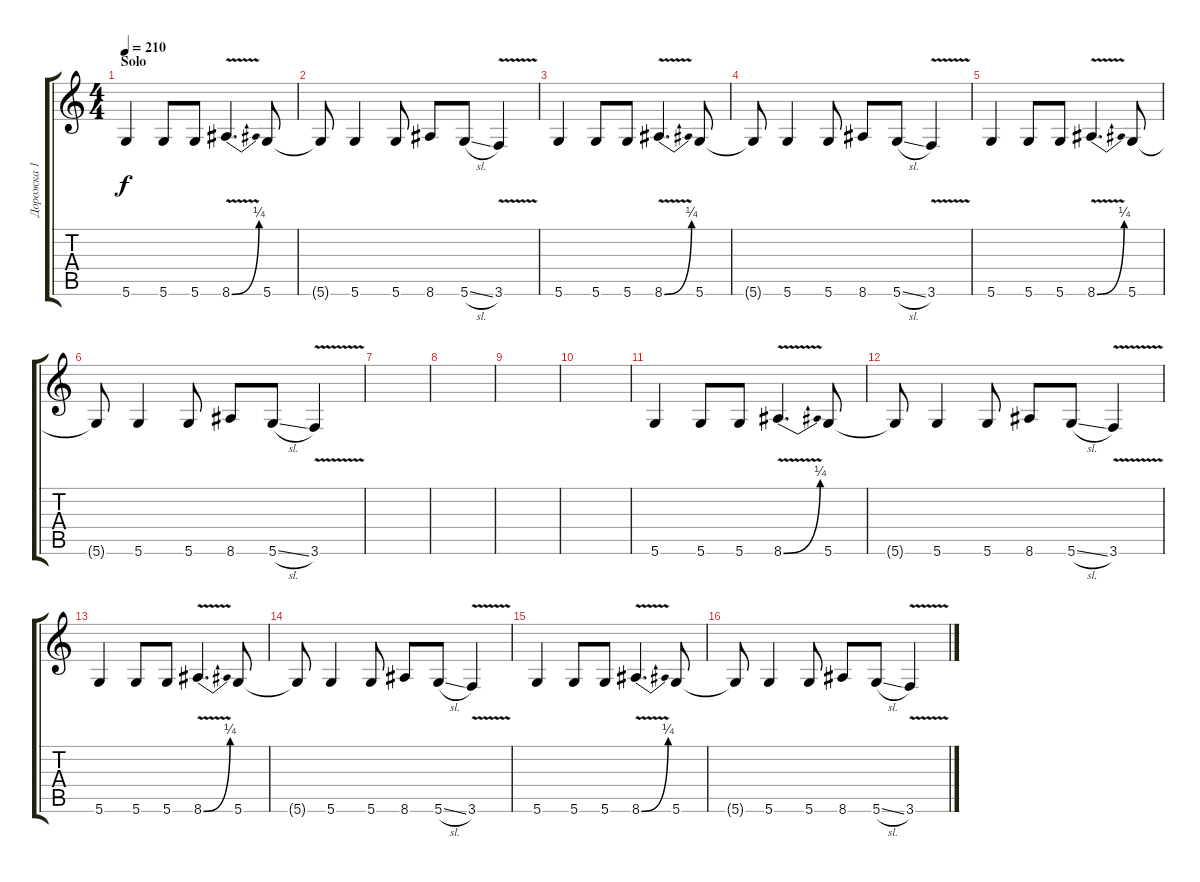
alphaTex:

\track ("Дорожка 1" "Дорожка 1") {instrument distortionguitar}
\staff {score tabs}
\tuning (E4 B3 G3 D3 A2 D2) {hide}
\ts (4 4)
\section ("" "Solo")
\tempo 210
\clef g2
\ks c
5.6.4{dy f} 5.6.8 5.6.8 8.6{be (bend 0 0 60 1) v}.4{d} 5.6.8 |
5.6{t}.8 5.6.4 5.6.8 8.6.8 5.6{sl}.8 3.6{v}.4 |
5.6.4 5.6.8 5.6.8 8.6{be (bend 0 0 60 1) v}.4{d} 5.6.8 |
5.6{t}.8 5.6.4 5.6.8 8.6.8 5.6{sl}.8 3.6{v}.4 |
5.6.4 5.6.8 5.6.8 8.6{be (bend 0 0 60 1) v}.4{d} 5.6.8 |
5.6{t}.8 5.6.4 5.6.8 8.6.8 5.6{sl}.8 3.6{v}.4 |
|
|
|
|
5.6.4 5.6.8 5.6.8 8.6{be (bend 0 0 60 1) v}.4{d} 5.6.8 |
5.6{t}.8 5.6.4 5.6.8 8.6.8 5.6{sl}.8 3.6{v}.4 |
5.6.4 5.6.8 5.6.8 8.6{be (bend 0 0 60 1) v}.4{d} 5.6.8 |
5.6{t}.8 5.6.4 5.6.8 8.6.8 5.6{sl}.8 3.6{v}.4 |
5.6.4 5.6.8 5.6.8 8.6{be (bend 0 0 60 1) v}.4{d} 5.6.8 |
5.6{t}.8 5.6.4 5.6.8 8.6.8 5.6{sl}.8 3.6{v}.4
